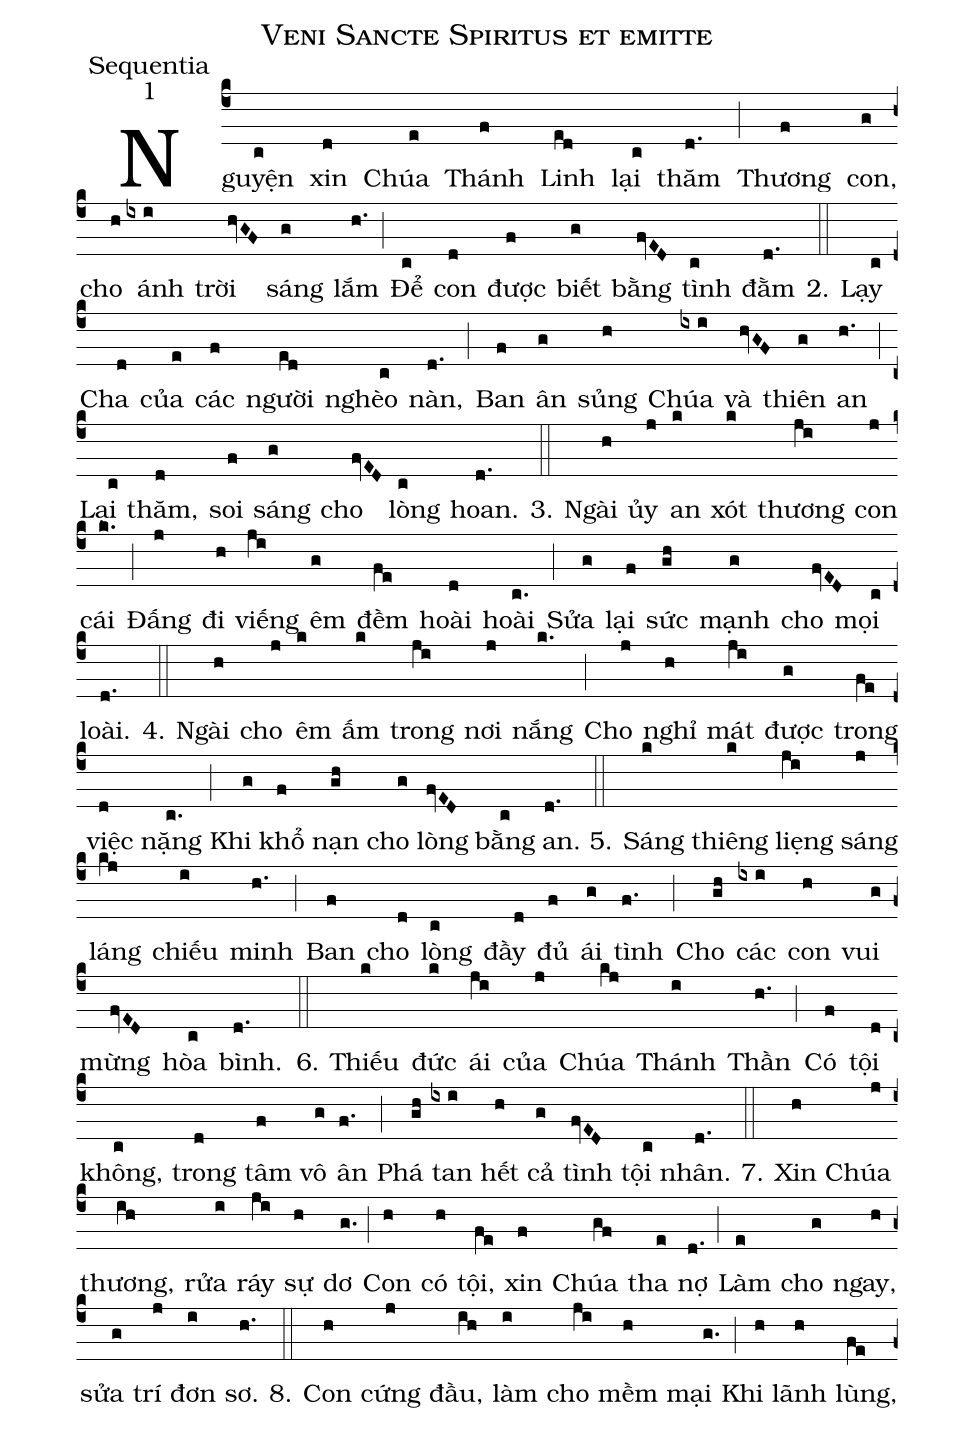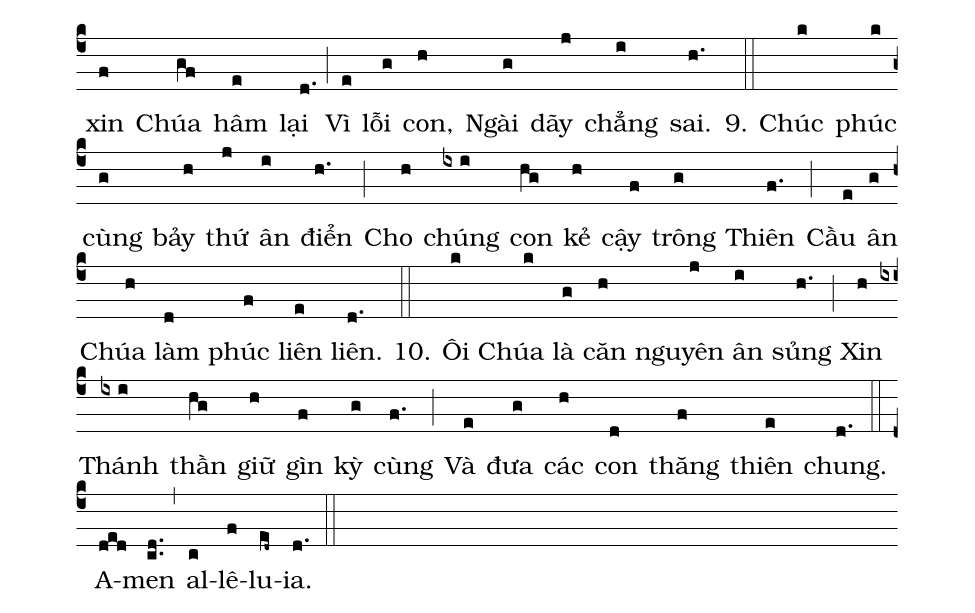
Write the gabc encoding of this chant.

name:Veni Sancte Spiritus et emitte;
office-part:Sequentia;
mode:1;
%%
(c4)Nguyện(c) xin(d) Chúa(e) Thánh(f) Linh(ed) lại(c) thăm(d.) (;)
Thương(f) con,(g) cho(h) ánh(ix/i) trời(hvGF//) sáng(g) lắm(h.) (;)
Để(c) con(d) được(f) biết(g) bằng(fvED) tình(c) đằm(d.) (::)
2. Lạy(c) Cha(d) của(e) các(f) người(ed) nghèo(c) nàn,(d.) (;)
Ban(f) ân(g) sủng(h) Chúa(ix/i) và(hvGF) thiên(g) an(h.) (;)
Lại(c) thăm,(d) soi(f) sáng(g) cho(fvED) lòng(c) hoan.(d.) (::)
3. Ngài(h) ủy(j) an(k) xót(k) thương(ji) con(j) cái(k.) (;)
Đấng(j) đi(h) viếng(ji) êm(g) đềm(fe) hoài(d) hoài(c.) (;)
Sửa(g) lại(f) sức(gh) mạnh(g) cho(fvED) mọi(c) loài.(d.) (::)
4. Ngài(h) cho(j) êm(k) ấm(k) trong(ji) nơi(j) nắng(k.) (;)
Cho(j) nghỉ(h) mát(ji) được(g) trong(fe) việc(d) nặng(c.) (;)
Khi(g) khổ(f) nạn(gh) cho(g) lòng(fvED) bằng(c) an.(d.) (::)
5. Sáng(k) thiêng(k) liẹng(ji) sáng(j) láng(kj) chiếu(i) minh(h.) (;)
Ban(f) cho(d) lòng(c) đầy(d) đủ(f) ái(g) tình(f.) (;)
Cho(gh) các(ix/i) con(h) vui(g) mừng(fvED) hòa(c) bình.(d.) (::)
6. Thiếu(k) đức(k) ái(ji) của(j) Chúa(kj) Thánh(i) Thần(h.) (;)
Có(f) tội(d) không,(c) trong(d) tâm(f) vô(g) ân(f.) (;)
Phá(gh) tan(ix/i) hết(h) cả(g) tình(fvED) tội(c) nhân.(d.) (::)
7. Xin(h) Chúa(j) thương,(ih) rửa(i) ráy(ji) sự(h) dơ(g.) (;)
Con(h) có(h) tội,(fe) xin(f) Chúa(gf) tha(e) nợ(d.) (;)
Làm(e) cho(g) ngay,(h) sửa(g) trí(j) đơn(i) sơ.(h.) (::)
8. Con(h) cứng(j) đầu,(ih) làm(i) cho(ji) mềm(h) mại(g.) (;)
Khi(h) lãnh(h) lùng,(fe) xin(f) Chúa(gf) hâm(e) lại(d.) (;)
Vì(e) lỗi(g) con,(h) Ngài(g) dãy(j) chẳng(i) sai.(h.) (::)
9. Chúc(k) phúc(k) cùng(g) bảy(h) thứ(j) ân(i) điển(h.) (;)
Cho(h) chúng(ix/i) con(hg) kẻ(h) cậy(f) trông(g) Thiên(f.) (;)
Cầu(e) ân(g) Chúa(h) làm(d) phúc(f) liên(e) liên.(d.) (::)
10. Ôi(k) Chúa(k) là(g) căn(h) nguyên(j) ân(i) sủng(h.) (;)
Xin(h) Thánh(ix/i) thần(hg) giữ(h) gìn(f) kỳ(g) cùng(f.) (;)
Và(e) đưa(g) các(h) con(d) thăng(f) thiên(e) chung.(d.) (::)
A-(ded)men(cd..) (,) al-(c)lê-(f)lu-(ed~)ia.(d.::)
